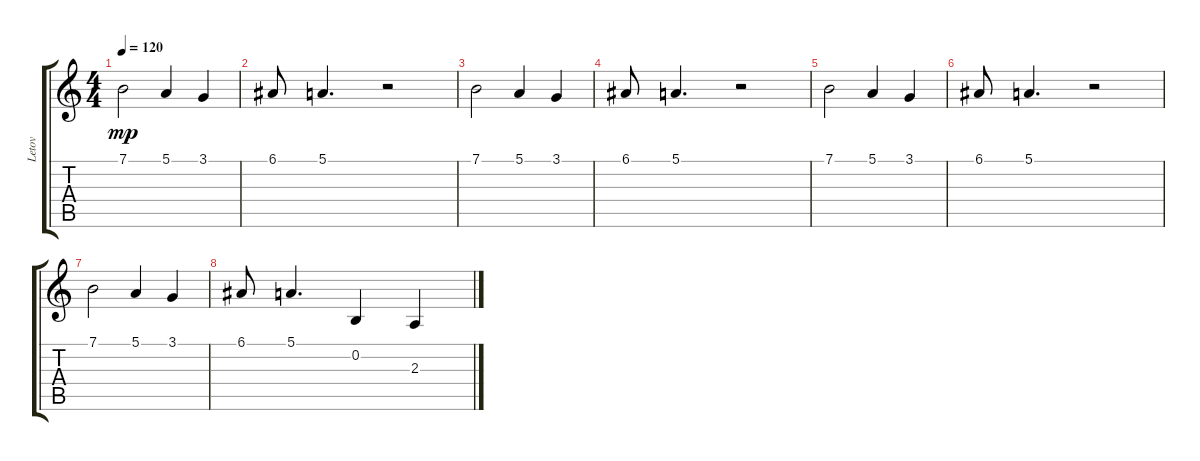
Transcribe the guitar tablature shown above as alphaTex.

\track ("Letov" "Letov") {instrument baritonesax}
\staff {score tabs}
\tuning (E4 B3 G3 D3 A2 E2) {hide}
\ts (4 4)
\tempo 120
\clef g2
\ks c
7.1.2{dy mp} 5.1.4 3.1.4 |
6.1.8 5.1.4{d} r.2 |
7.1.2 5.1.4 3.1.4 |
6.1.8 5.1.4{d} r.2 |
7.1.2 5.1.4 3.1.4 |
6.1.8 5.1.4{d} r.2 |
7.1.2 5.1.4 3.1.4 |
6.1.8 5.1.4{d} 0.2.4 2.3.4
